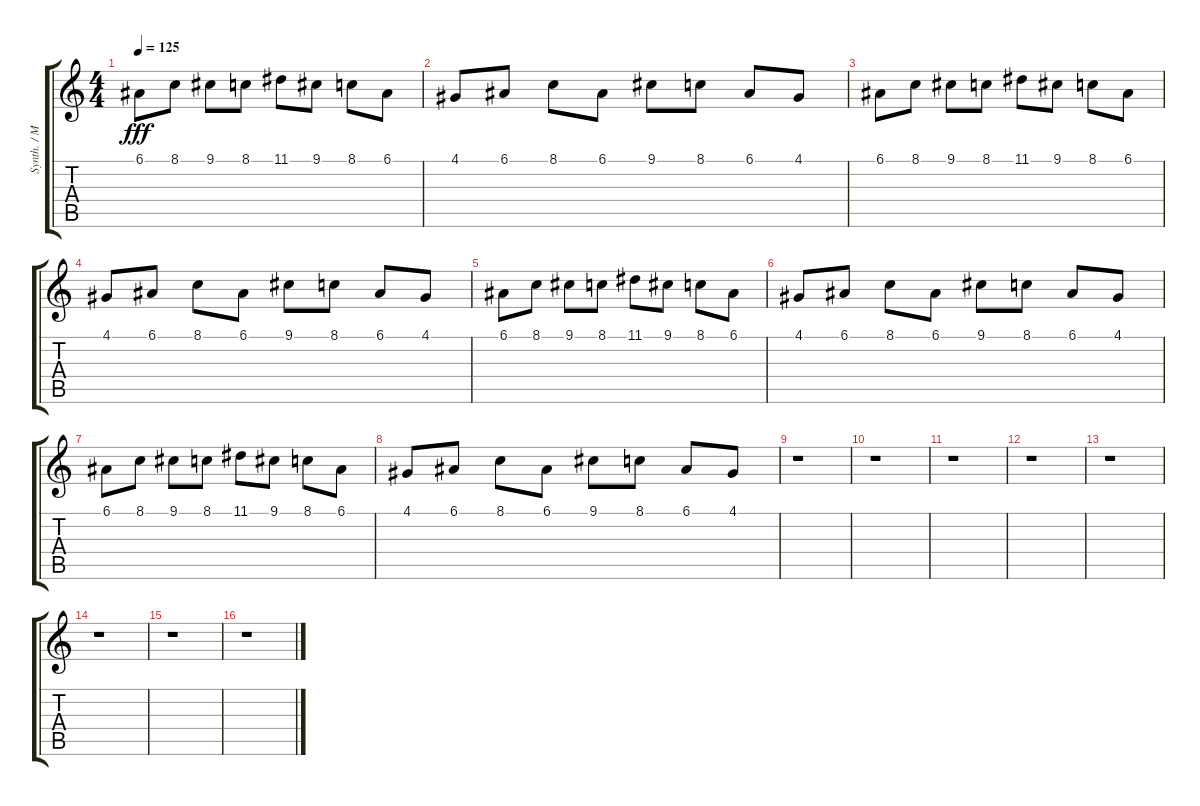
\track ("Synth. / Mid Strings" "Synth. / M") {instrument synthstrings1}
\staff {score tabs}
\tuning (E4 B3 G3 D3 A2 E2) {hide}
\ts (4 4)
\tempo 125
\clef g2
\ks c
6.1.8{dy fff} 8.1.8 9.1.8 8.1.8 11.1.8 9.1.8 8.1.8 6.1.8 |
4.1.8 6.1.8 8.1.8 6.1.8 9.1.8 8.1.8 6.1.8 4.1.8 |
6.1.8 8.1.8 9.1.8 8.1.8 11.1.8 9.1.8 8.1.8 6.1.8 |
4.1.8 6.1.8 8.1.8 6.1.8 9.1.8 8.1.8 6.1.8 4.1.8 |
6.1.8 8.1.8 9.1.8 8.1.8 11.1.8 9.1.8 8.1.8 6.1.8 |
4.1.8 6.1.8 8.1.8 6.1.8 9.1.8 8.1.8 6.1.8 4.1.8 |
6.1.8 8.1.8 9.1.8 8.1.8 11.1.8 9.1.8 8.1.8 6.1.8 |
4.1.8 6.1.8 8.1.8 6.1.8 9.1.8 8.1.8 6.1.8 4.1.8 |
r.1 |
r.1 |
r.1 |
r.1 |
r.1 |
r.1 |
r.1 |
r.1
